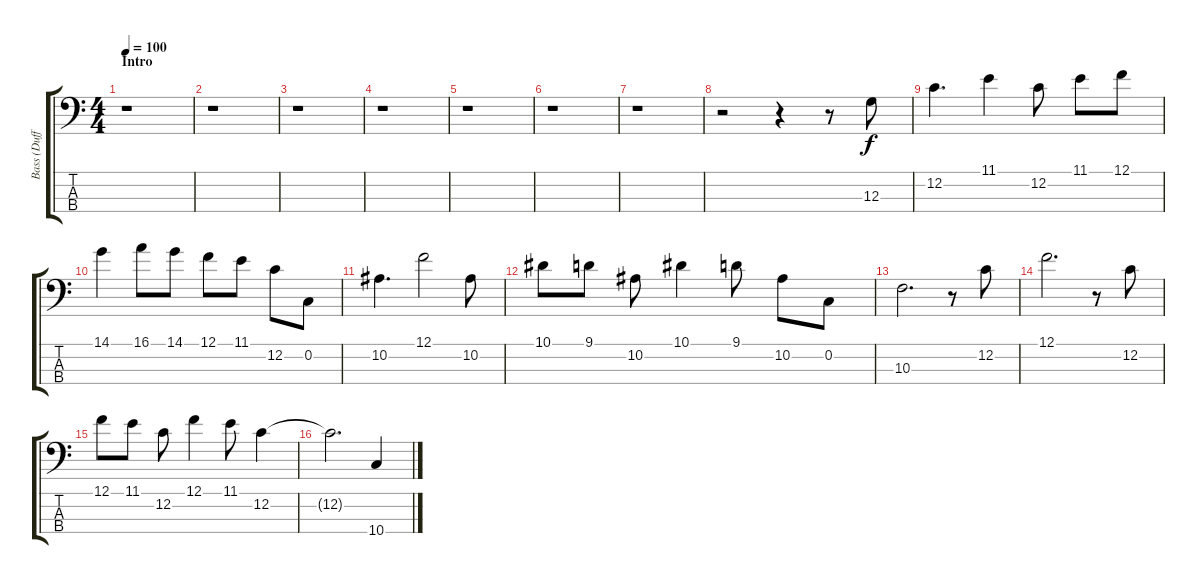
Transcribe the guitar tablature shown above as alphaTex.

\track ("Bass (Duff)" "Bass (Duff") {instrument electricbasspick}
\staff {score tabs}
\tuning (F2 C2 G1 D1) {hide}
\ts (4 4)
\section ("" "Intro")
\tempo 100
\clef f4
\ks c
r.1{dy f instrument electricbasspick} |
r.1 |
r.1 |
r.1 |
r.1 |
r.1 |
r.1 |
r.2 r.4 r.8 12.3.8 |
12.2.4{d} 11.1.4 12.2.8 11.1.8 12.1.8 |
14.1.4 16.1.8 14.1.8 12.1.8 11.1.8 12.2.8 0.2.8 |
10.2.4{d} 12.1.2 10.2.8 |
10.1.8 9.1.8 10.2.8 10.1.4 9.1.8 10.2.8 0.2.8 |
10.3.2{d} r.8 12.2.8 |
12.1.2{d} r.8 12.2.8 |
12.1.8 11.1.8 12.2.8 12.1.4 11.1.8 12.2.4 |
12.2{t}.2{d} 10.4.4
